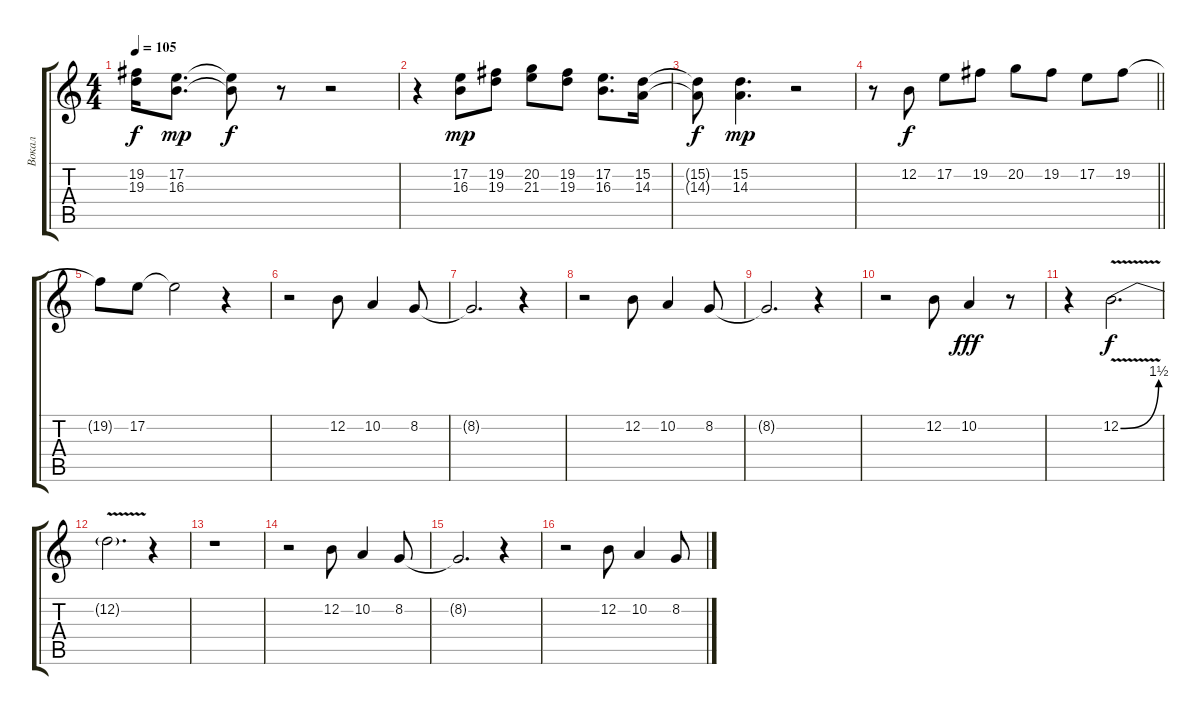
\track ("Вокал" "Вокал") {instrument oboe}
\staff {score tabs}
\tuning (E4 B3 G3 D3 A2 E2) {hide}
\ts (4 4)
\tempo 105
\clef g2
\ks c
(19.2{t} 19.3{t}).16{dy f} (17.2 16.3).8{d dy mp} (17.2{t} 16.3{t}).8{dy f} r.8 r.2 |
r.4 (17.2 16.3).8{dy mp} (19.2 19.3).8 (20.2 21.3).8 (19.2 19.3).8 (17.2 16.3).8{d} (15.2 14.3).16 |
(15.2{t} 14.3{t}).8{dy f} (15.2 14.3).4{d dy mp} r.2 |
\barLineRight lightlight
r.8 12.2.8{dy f} 17.2.8 19.2.8 20.2.8 19.2.8 17.2.8 19.2.8 |
19.2{t}.8 17.2.8 17.2{t}.2 r.4 |
r.2 12.2.8 10.2.4 8.2.8 |
8.2{t}.2{d} r.4 |
r.2 12.2.8 10.2.4 8.2.8 |
8.2{t}.2{d} r.4 |
r.2 12.2.8 10.2.4{dy fff} r.8 |
r.4 12.2{be (bend 0 0 60 6) v}.2{d dy f} |
12.2{t}.2{d} r.4 |
r.1 |
r.2 12.2.8 10.2.4 8.2.8 |
8.2{t}.2{d} r.4 |
r.2 12.2.8 10.2.4 8.2.8
